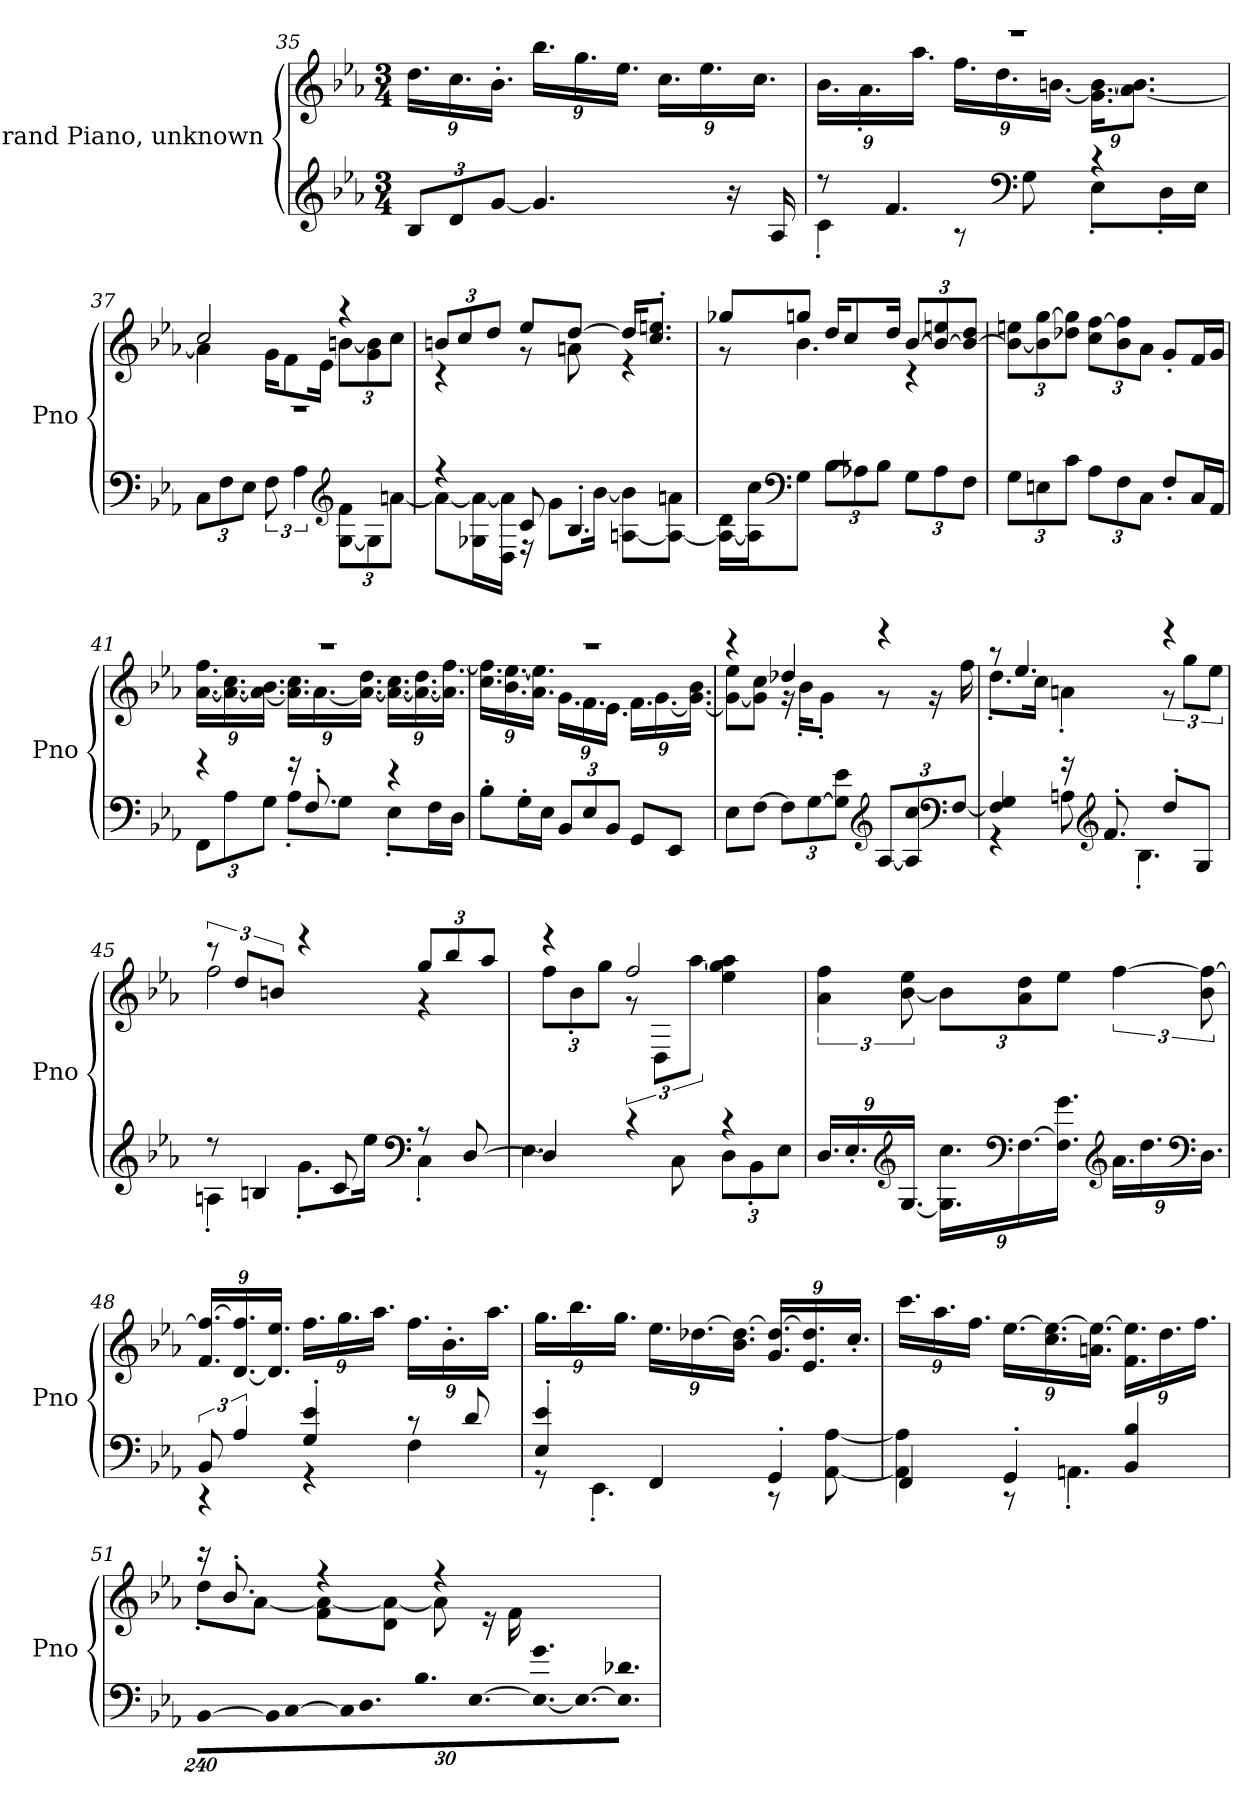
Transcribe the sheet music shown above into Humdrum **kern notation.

**kern	**kern
*part1	*part1
*staff2	*staff1
*I"Grand Piano, unknown	*
*I'Pno	*
!!LO:LB:g=z
*clefG2	*clefG2
*k[b-e-a-]	*k[b-e-a-]
*M3/4	*M3/4
*Xbrackettup	*Xbrackettup
=35	=35
12B-/L	18.dd\LL
12d/	18.cc\
[12g/J	18.b-'\JJ
4.g/]	18.bb-\LL
.	18.gg\
.	18.ee-\JJ
.	18.cc\LL
.	18.ee-\
16r	.
.	18.cc\JJ
16A-/	.
=36	=36
*^	*^
8r	4c'\	2.r	18.b-\LL
.	.	.	18.a-'\
4.f/	.	.	.
.	.	.	18.aa-\JJ
.	8r	.	18.ff\LL
.	.	.	18.dd\
*clefF4	*	*	*
.	8G\	.	.
.	.	.	[18.bn\JJ
4r	8E-'\L	.	18.g\ 18.b\_KL
.	.	.	[9.a-\ 9.b\]J
.	16D'\L	.	.
.	16E-\JJ	.	.
=37	=37	=37	=37
2.r	12C\L	2cc/	4a-\]
.	12F\	.	.
.	12E-\J	.	.
*	*brackettup	*	*
.	12F\	.	16g\KL
.	.	.	8f\
.	6A-\	.	.
.	.	.	16e-\Jk
*clefG2	*	*	*
*	*Xbrackettup	*	*
.	[12G\ 12f\L	4r	[12bn\L
.	12G\]	.	12g\ 12b\]
.	[12an\J	.	12cc\J
!!LO:PB:g=z	!!
=38	=38	=38	=38
4r	8a\L_	12bn/L	4r
.	.	12cc/	.
.	16G-X\ 16a\_L	.	.
.	.	12dd/J	.
.	16D\ 16a\]JJ	.	.
8c/	16r	8ee-/L	8r
.	8g\L	.	.
4.B-'/	.	[8dd/J	8an\
.	[16b-\Jk	.	.
.	[8An\ 8b-\]L	16dd/KL]	4r
.	.	8.cc/' 8.een/'J	.
.	8A\_ 8an\J	.	.
=39	=39	=39	=39
2.r	16A\_ 16d\LL	8gg-X/L	8r
.	16A\] 16cc\J	.	.
*clefF4	*	*	*
.	8G\J	8ggn/J	4.b-\
.	12B-\L	16dd/KL	.
.	.	8cc/	.
.	12A-X\	.	.
.	12B-\J	.	.
.	.	16dd/Jk	.
.	12G\L	[12b-/L	4r
.	12A-\	12b-/_ 12een/	.
.	12F\J	12b-/_ 12dd/J	.
*v	*v	*	*
*	*v	*v
=40	=40
12G\L	12b-\_ 12een\L
12En\	12b-\] [12gg\
12c\J	12dd-X\ 12gg\]J
12A-\L	12cc\ [12ff\L
12F\	12b-\ 12ff\]
12C\J	12a-\J
8F'/L	8g'/L
16C/L	16f/L
16AA-/JJ	16g/JJ
!!LO:LB:g=z
=41	=41
*^	*^
4r	12FF\L	2.r	[18.a-\ 18.ff\LL
.	12A-\	.	18.a-\_ 18.cc\
.	12G\J	.	18.a-\_ 18.b-\JJ
16r	8A-'\L	.	18.a-\] 18.cc\LL
8.F'/	.	.	.
.	.	.	[18.a-\
.	8G\J	.	.
.	.	.	18.a-\_ 18.dd\JJ
4r	8E-'\L	.	18.a-\_ 18.cc\LL
.	.	.	18.a-\_ 18.dd\
.	16F\L	.	.
.	.	.	18.a-\] [18.ff\JJ
.	16D\JJ	.	.
*v	*v	*	*
=42	=42	=42
8B-'\L	2.r	18.cc\ 18.ff\]LL
.	.	18.b-\ [18.ee-\
16G'\L	.	.
.	.	18.a-\ 18.ee-\]JJ
16E-\JJ	.	.
12BB-/L	.	18.g\LL
12E-/	.	18.f\
12BB-/J	.	18.e-\JJ
8GG/L	.	18.f\LL
.	.	[18.g\
8EE-/J	.	.
.	.	18.g\_ 18.b-\JJ
!!LO:LB:g=z	!!
=43	=43	=43
8E-\L	4r	8g\_ 8ee-\L
[8F\J	.	8g\] 8cc\J
12F\L]	4dd-X/	16r
.	.	16b-'\KL
[12G\	.	.
.	.	8g'\J
12G\] 12e-\J	.	.
*clefG2	*	*
[12A-/L	4r	8r
12A-/] 12cc/	.	.
.	.	16r
*clefF4	*	*
[12F/J	.	.
.	.	16ff\
=44	=44	=44
*^	*	*
4F/] 4G/	4r	8r	8.dd'\L
.	.	4.ee-/	.
.	.	.	16cc\Jk
16r	8An\	.	4an'\
*clefG2	*	*	*
8.f'/	.	.	.
.	4.B-'\	.	.
*	*	*	*brackettup
8dd'/L	.	4r	12r
.	.	.	12gg\L
8G/J	.	.	.
.	.	.	12ee-\J
=45	=45	=45	=45
8r	4An'\	12r	2ff\
.	.	12dd/L	.
4Bn/	.	.	.
.	.	12bn/J	.
.	8.g'\L	4r	.
8c/	.	.	.
.	16ee-\Jk	.	.
*clefF4	*	*	*
*	*	*Xbrackettup	*
8r	4C'\	12gg/L	4r
.	.	12bb-/	.
[8D/	.	.	.
.	.	12aa-/J	.
!!LO:LB:g=z	!!
=46	=46	=46	=46
4D/]	4.E-\	4r	12ff\L
.	.	.	12b-'\
.	.	.	12gg\J
*	*	*	*brackettup
4r	.	2ff/	12r
.	.	.	12D\L
.	8C\	.	.
.	.	.	[12aa-\J
4r	12D\L	.	4ee-\ 4gg\ 4aa-\]
.	12BB-'\	.	.
.	12E-\J	.	.
*v	*v	*	*
*	*v	*v
=47	=47
18.D/LL	6a-\ 6ff\
18.E-'/	.
*clefG2	*
[18.G/JJ	[12b-\ 12ee-\
*	*Xbrackettup
18.G\] 18.cc\LL	12b-\L]
*clefF4	*
[18.F\	12a-\ 12dd\
18.F\] 18.g\JJ	12ee-\J
*clefG2	*
*	*brackettup
18.a-\LL	[6ff\
18.dd\	.
*clefF4	*
18.D\JJ	12b-\ 12ff\_
!!LO:LB:g=z
=48	=48
*brackettup	*Xbrackettup
*^	*
12BB-/	4r	18.f/ 18.ff/_LL
6A-/	.	[18.d/ 18.ff/]
.	.	18.d/] 18.ee-/JJ
4G/' 4e-/'	4r	18.ff\LL
.	.	18.gg\
.	.	18.aa-\JJ
8r	4F\	18.ff\LL
.	.	18.b-'\
8d/	.	.
.	.	18.aa-\JJ
=49	=49	=49
4E-/' 4e-/'	8r	18.gg\LL
.	.	18.bb-\
.	4.EE-'\	.
.	.	18.gg\JJ
4FF/	.	18.ee-\LL
.	.	[18.dd-X\
.	.	18.b-\ 18.dd-\_JJ
4GG'/	8r	18.g/ 18.dd-/_LL
.	.	18.e-/ 18.dd-/]
.	[8AA-\ [8A-\	.
.	.	18.cc'/JJ
=50	=50	=50
4FF/	4AA-\] 4A-\]	18.ccc\LL
.	.	18.aa-\
.	.	18.ff\JJ
4GG'/	8r	[18.ee-\LL
.	.	18.cc\ 18.ee-\_
.	4.AAn'\	.
.	.	18.an\ 18.ee-\_JJ
4BB-/ 4B-/	.	18.f\ 18.ee-\]LL
.	.	18.dd\
.	.	18.ff\JJ
*v	*v	*
!!LO:LB:g=z
=51	=51
*Xbrackettup	*
!LO:N:vis=8	!
*	*^
[960%137BB-\L	16r	8dd'\L
.	8.b-'/	.
.	.	[8a-\J
!LO:N:vis=64	!	!
960%17BB-\KKK]	.	.
!LO:N:vis=8	!	!
[960%137C\	.	.
.	4r	8f\ 8a-\_L
!LO:N:vis=64	!	!
960%17C\KKL]	.	.
!LO:N:vis=16.	!	!
960%103D\	.	.
.	.	8d\ 8a-\_J
!LO:N:vis=32.	!	!
1920%103B-\K	.	.
!LO:N:vis=16.	!	!
[960%103E-\	.	.
.	4r	8a-\]
!LO:N:vis=32.	!	!
1920%103E-\_ 1920%103g\L	.	.
.	.	16r
!LO:N:vis=32.	!	!
1920%103E-\_	.	.
.	.	16f\
!LO:N:vis=32.	!	!
1920%103E-\_ [1920%103d-X\JJJ	.	.
*	*v	*v
=	=
*-	*-
